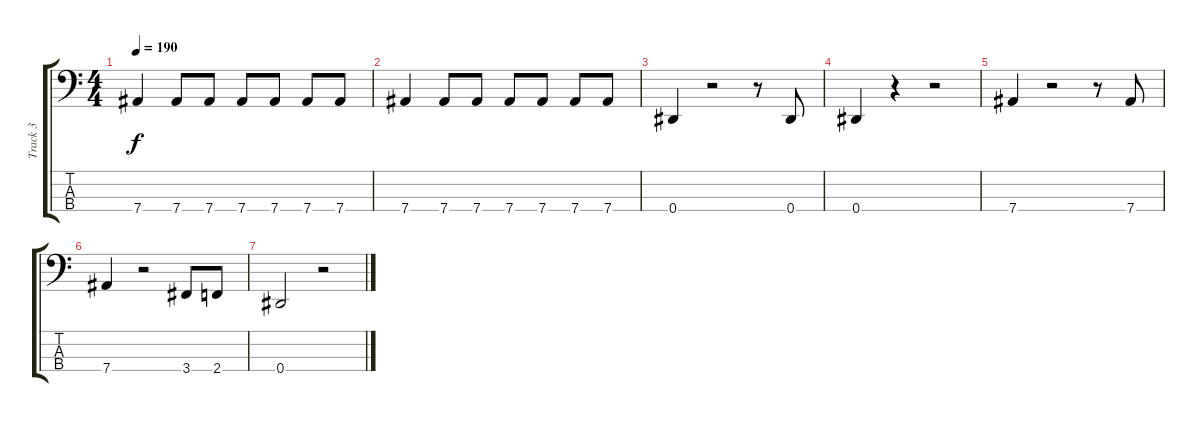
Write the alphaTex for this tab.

\track ("Track 3" "Track 3") {instrument electricbassfinger}
\staff {score tabs}
\tuning (Gb2 Db2 Ab1 Eb1) {hide}
\ts (4 4)
\tempo 190
\clef f4
\ks c
7.4.4{dy f} 7.4.8 7.4.8 7.4.8 7.4.8 7.4.8 7.4.8 |
7.4.4 7.4.8 7.4.8 7.4.8 7.4.8 7.4.8 7.4.8 |
0.4.4 r.2 r.8 0.4.8 |
0.4.4 r.4 r.2 |
7.4.4 r.2 r.8 7.4.8 |
7.4.4 r.2 3.4.8 2.4.8 |
0.4.2 r.2
